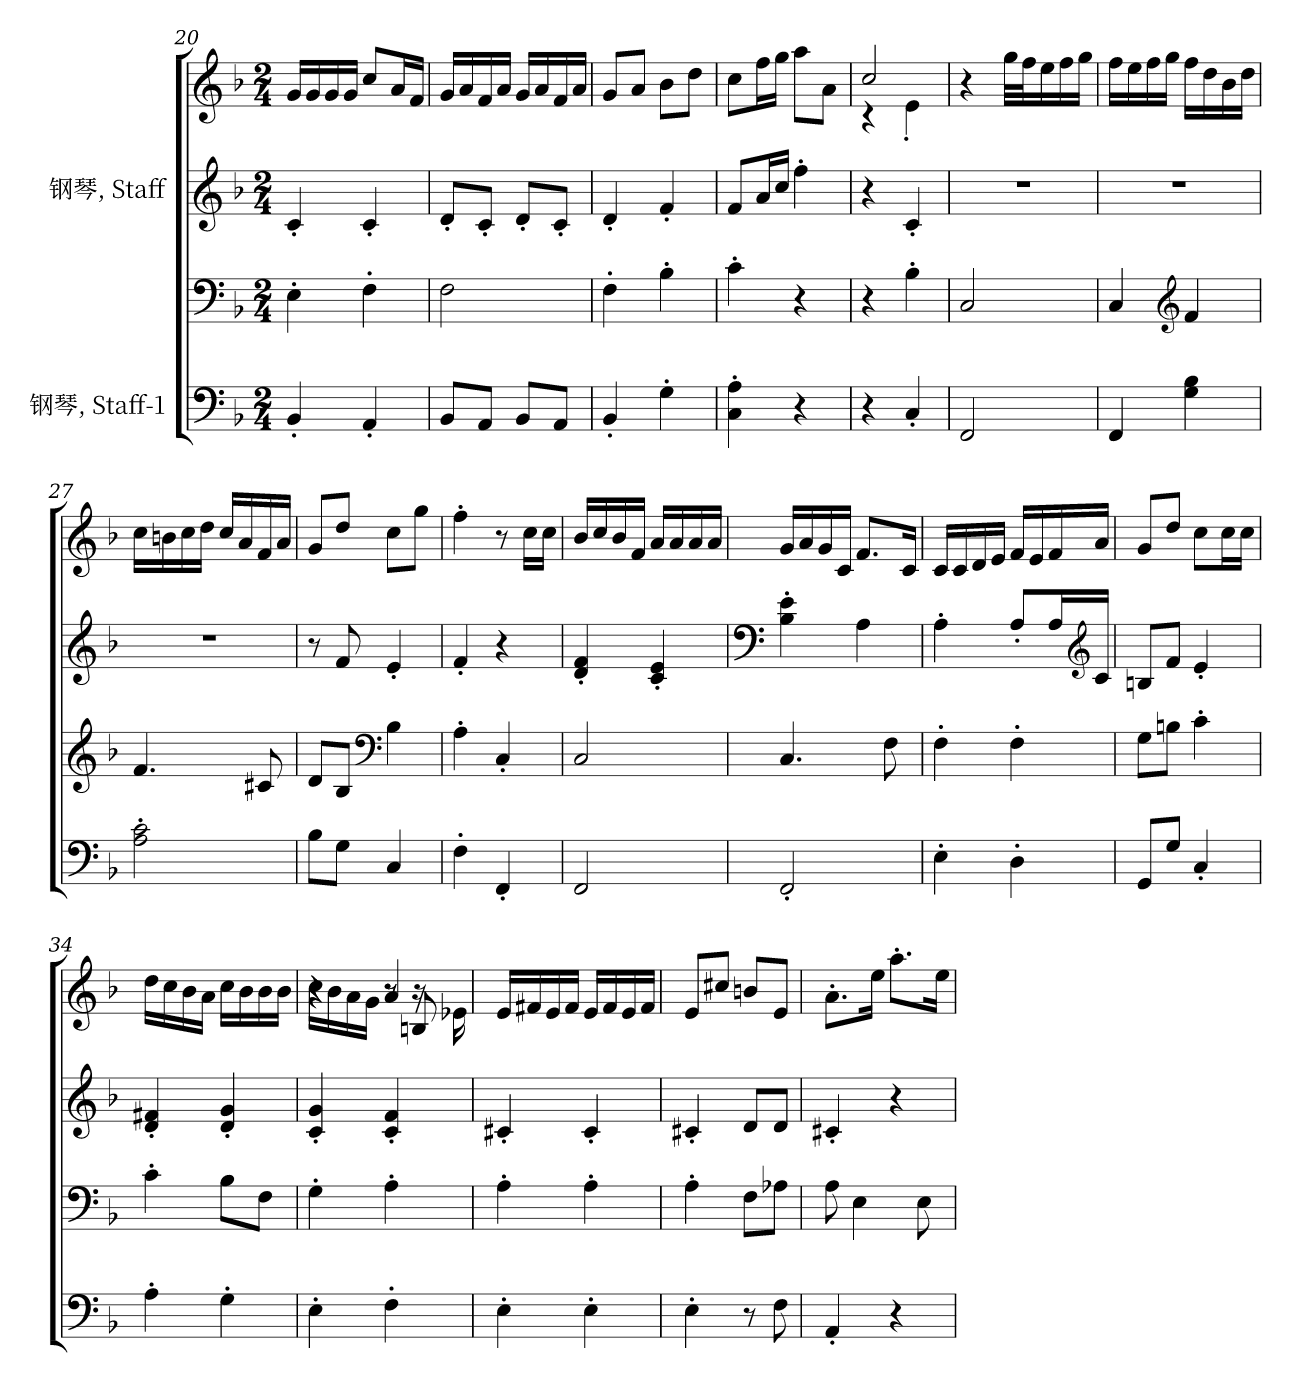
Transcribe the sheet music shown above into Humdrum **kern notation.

**kern	**kern	**kern	**kern
*part2	*part2	*part1	*part1
*staff4	*staff3	*staff2	*staff1
*I"钢琴, Staff-1	*	*I"钢琴, Staff	*
!!LO:LB:g=z
*clefF4	*clefF4	*clefG2	*clefG2
*k[b-]	*k[b-]	*k[b-]	*k[b-]
*M2/4	*M2/4	*M2/4	*M2/4
=20	=20	=20	=20
4BB-'/	4E'\	4c'/	16g/LL
.	.	.	16g/
.	.	.	16g/
.	.	.	16g/JJ
4AA'/	4F'\	4c'/	8cc/L
.	.	.	16a/L
.	.	.	16f/JJ
=21	=21	=21	=21
8BB-/L	2F\	8d'/L	16g/LL
.	.	.	16a/
8AA/J	.	8c'/J	16f/
.	.	.	16a/JJ
8BB-/L	.	8d'/L	16g/LL
.	.	.	16a/
8AA/J	.	8c'/J	16f/
.	.	.	16a/JJ
=22	=22	=22	=22
4BB-'/	4F'\	4d'/	8g/L
.	.	.	8a/J
4G'\	4B-'\	4f'/	8b-\L
.	.	.	8dd\J
=23	=23	=23	=23
4C\' 4A\'	4c'\	8f/L	8cc\L
.	.	16a/L	16ff\L
.	.	16cc/JJ	16gg\JJ
4r	4r	4ff'\	8aa\L
.	.	.	8a\J
=24	=24	=24	=24
*	*	*	*^
4r	4r	4r	2cc/	4r
4C'/	4B-'\	4c'/	.	4e'\
*	*	*	*v	*v
=25	=25	=25	=25
2FF/	2C/	2r	4r
.	.	.	32gg\LLL
.	.	.	32ff\J
.	.	.	16ee\
.	.	.	16ff\
.	.	.	16gg\JJ
!!LO:LB:g=z
=26	=26	=26	=26
4FF/	4C/	2r	16ff\LL
.	.	.	16ee\
.	.	.	16ff\
.	.	.	16gg\JJ
*	*clefG2	*	*
4G\ 4B-\	4f/	.	16ff\LL
.	.	.	16dd\
.	.	.	16b-\
.	.	.	16dd\JJ
=27	=27	=27	=27
2A\' 2c\'	4.f/	2r	16cc\LL
.	.	.	16bn\
.	.	.	16cc\
.	.	.	16dd\JJ
.	.	.	16cc/LL
.	.	.	16a/
.	8c#X/	.	16f/
.	.	.	16a/JJ
=28	=28	=28	=28
8B-\L	8d/L	8r	8g/L
8G\J	8B-/J	8f/	8dd/J
*	*clefF4	*	*
4C/	4B-\	4e'/	8cc\L
.	.	.	8gg\J
=29	=29	=29	=29
4F'\	4A'\	4f'/	4ff'\
4FF'/	4C'/	4r	8r
.	.	.	16cc\LL
.	.	.	16cc\JJ
=30	=30	=30	=30
2FF/	2C/	4d/' 4f/'	16b-/LL
.	.	.	16cc/
.	.	.	16b-/
.	.	.	16f/JJ
.	.	4c/' 4e/'	16a/LL
.	.	.	16a/
.	.	.	16a/
.	.	.	16a/JJ
!!LO:PB:g=z
=31	=31	=31	=31
*	*	*clefF4	*
2FF'/	4.C/	4B-\' 4e\'	16g/LL
.	.	.	16a/
.	.	.	16g/
.	.	.	16c/JJ
.	.	4A\	8.f/L
.	8F\	.	.
.	.	.	16c/Jk
=32	=32	=32	=32
4E'\	4F'\	4A'\	16c/LL
.	.	.	16c/
.	.	.	16d/
.	.	.	16e/JJ
4D'\	4F'\	8A'/L	16f/LL
.	.	.	16e/
.	.	16A/L	16f/
*	*	*clefG2	*
.	.	16c/JJ	16a/JJ
=33	=33	=33	=33
8GG/L	8G\L	8Bn/L	8g/L
8G/J	8Bn\J	8f/J	8dd/J
4C'/	4c'\	4e'/	8cc\L
.	.	.	16cc\L
.	.	.	16cc\JJ
=34	=34	=34	=34
4A'\	4c'\	4d/' 4f#X/'	16dd\LL
.	.	.	16cc\
.	.	.	16b-\
.	.	.	16a\JJ
4G'\	8B-\L	4d/' 4g/'	16cc\LL
.	.	.	16b-\
.	8F\J	.	16b-\
.	.	.	16b-\JJ
=35	=35	=35	=35
*	*	*	*^
*	*	*	*	*^
4E'\	4G'\	4c/' 4g/'	4r	16cc\LL	4r
.	.	.	.	16b-\	.
.	.	.	.	16a\	.
.	.	.	.	16g\JJ	.
4F'\	4A'\	4c/' 4f/'	4a/	8r	8r
.	.	.	.	16r	8Bn/
.	.	.	.	16e-X\	.
*	*	*	*v	*v	*v
!!LO:LB:g=z
=36	=36	=36	=36
4E'\	4A'\	4c#X'/	16e/LL
.	.	.	16f#X/
.	.	.	16e/
.	.	.	16f#/JJ
4E'\	4A'\	4c#'/	16e/LL
.	.	.	16f#/
.	.	.	16e/
.	.	.	16f#/JJ
=37	=37	=37	=37
4E'\	4A'\	4c#X'/	8e/L
.	.	.	8cc#X/J
8r	8F\L	8d/L	8bn/L
8F\	8A-X\J	8d/J	8e/J
=38	=38	=38	=38
4AA'/	8A\	4c#X'/	8.a'\L
.	4E\	.	.
.	.	.	16ee\Jk
4r	.	4r	8.aa'\L
.	8E\	.	.
.	.	.	16ee\Jk
=	=	=	=
*-	*-	*-	*-
